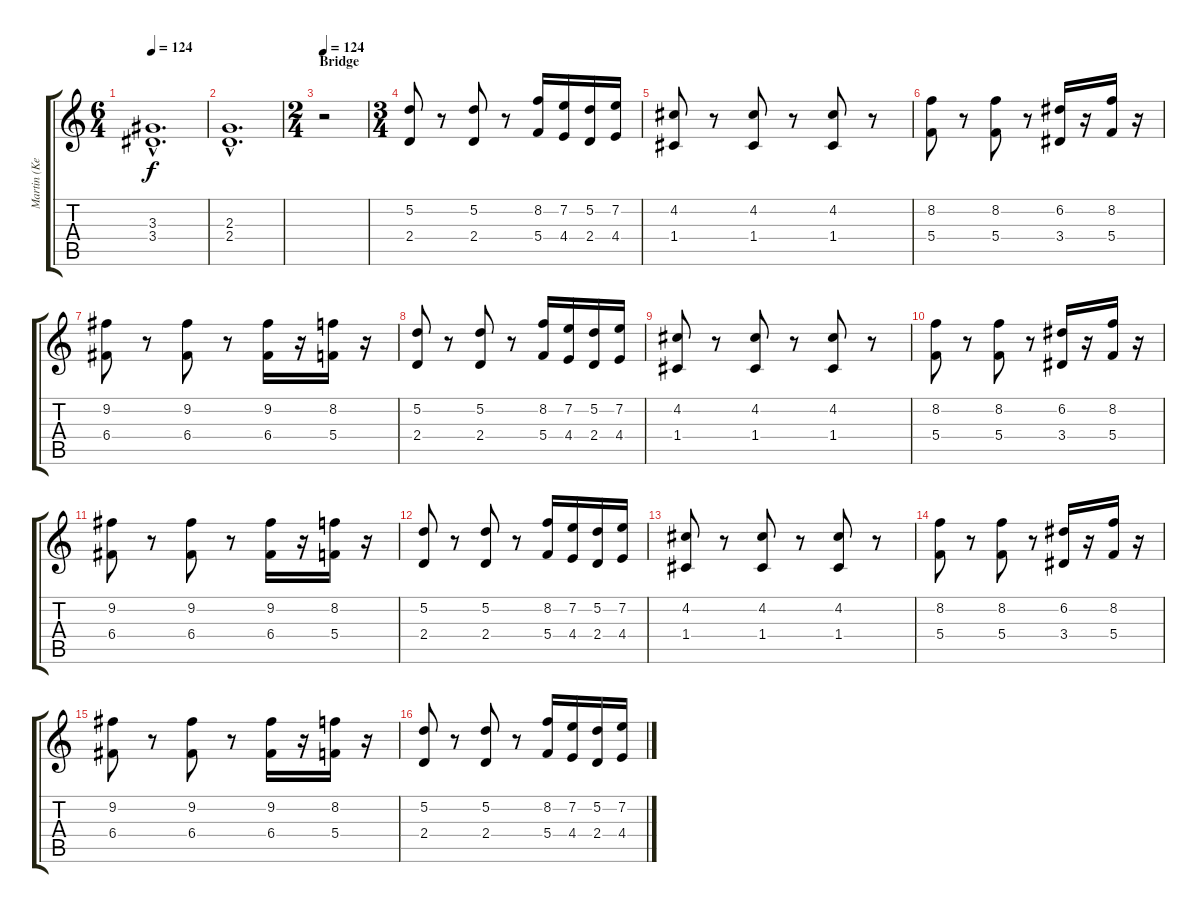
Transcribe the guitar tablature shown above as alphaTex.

\track ("Martin (KeybHigh)" "Martin (Ke") {instrument stringensemble1}
\staff {score tabs}
\tuning (D5 A4 F4 C4 G3 D3) {hide}
\ts (6 4)
\tempo 124
\clef g2
\ks c
(3.3{hac} 3.4{hac}).1{d dy f} |
(2.3{hac} 2.4{hac}).1{d} |
\ts (2 4)
\section ("" "Bridge")
\tempo 124
r.2 |
\ts (3 4)
(5.2 2.4).8{volume 16 balance 6 instrument stringensemble1} r.8 (5.2 2.4).8 r.8 (8.2 5.4).16 (7.2 4.4).16 (5.2 2.4).16 (7.2 4.4).16 |
(4.2 1.4).8 r.8 (4.2 1.4).8 r.8 (4.2 1.4).8 r.8 |
(8.2 5.4).8 r.8 (8.2 5.4).8 r.8 (6.2 3.4).16 r.16 (8.2 5.4).16 r.16 |
(9.2 6.4).8 r.8 (9.2 6.4).8 r.8 (9.2 6.4).16 r.16 (8.2 5.4).16 r.16 |
(5.2 2.4).8 r.8 (5.2 2.4).8 r.8 (8.2 5.4).16 (7.2 4.4).16 (5.2 2.4).16 (7.2 4.4).16 |
(4.2 1.4).8 r.8 (4.2 1.4).8 r.8 (4.2 1.4).8 r.8 |
(8.2 5.4).8 r.8 (8.2 5.4).8 r.8 (6.2 3.4).16 r.16 (8.2 5.4).16 r.16 |
(9.2 6.4).8 r.8 (9.2 6.4).8 r.8 (9.2 6.4).16 r.16 (8.2 5.4).16 r.16 |
(5.2 2.4).8 r.8 (5.2 2.4).8 r.8 (8.2 5.4).16 (7.2 4.4).16 (5.2 2.4).16 (7.2 4.4).16 |
(4.2 1.4).8 r.8 (4.2 1.4).8 r.8 (4.2 1.4).8 r.8 |
(8.2 5.4).8 r.8 (8.2 5.4).8 r.8 (6.2 3.4).16 r.16 (8.2 5.4).16 r.16 |
(9.2 6.4).8 r.8 (9.2 6.4).8 r.8 (9.2 6.4).16 r.16 (8.2 5.4).16 r.16 |
(5.2 2.4).8 r.8 (5.2 2.4).8 r.8 (8.2 5.4).16 (7.2 4.4).16 (5.2 2.4).16 (7.2 4.4).16
